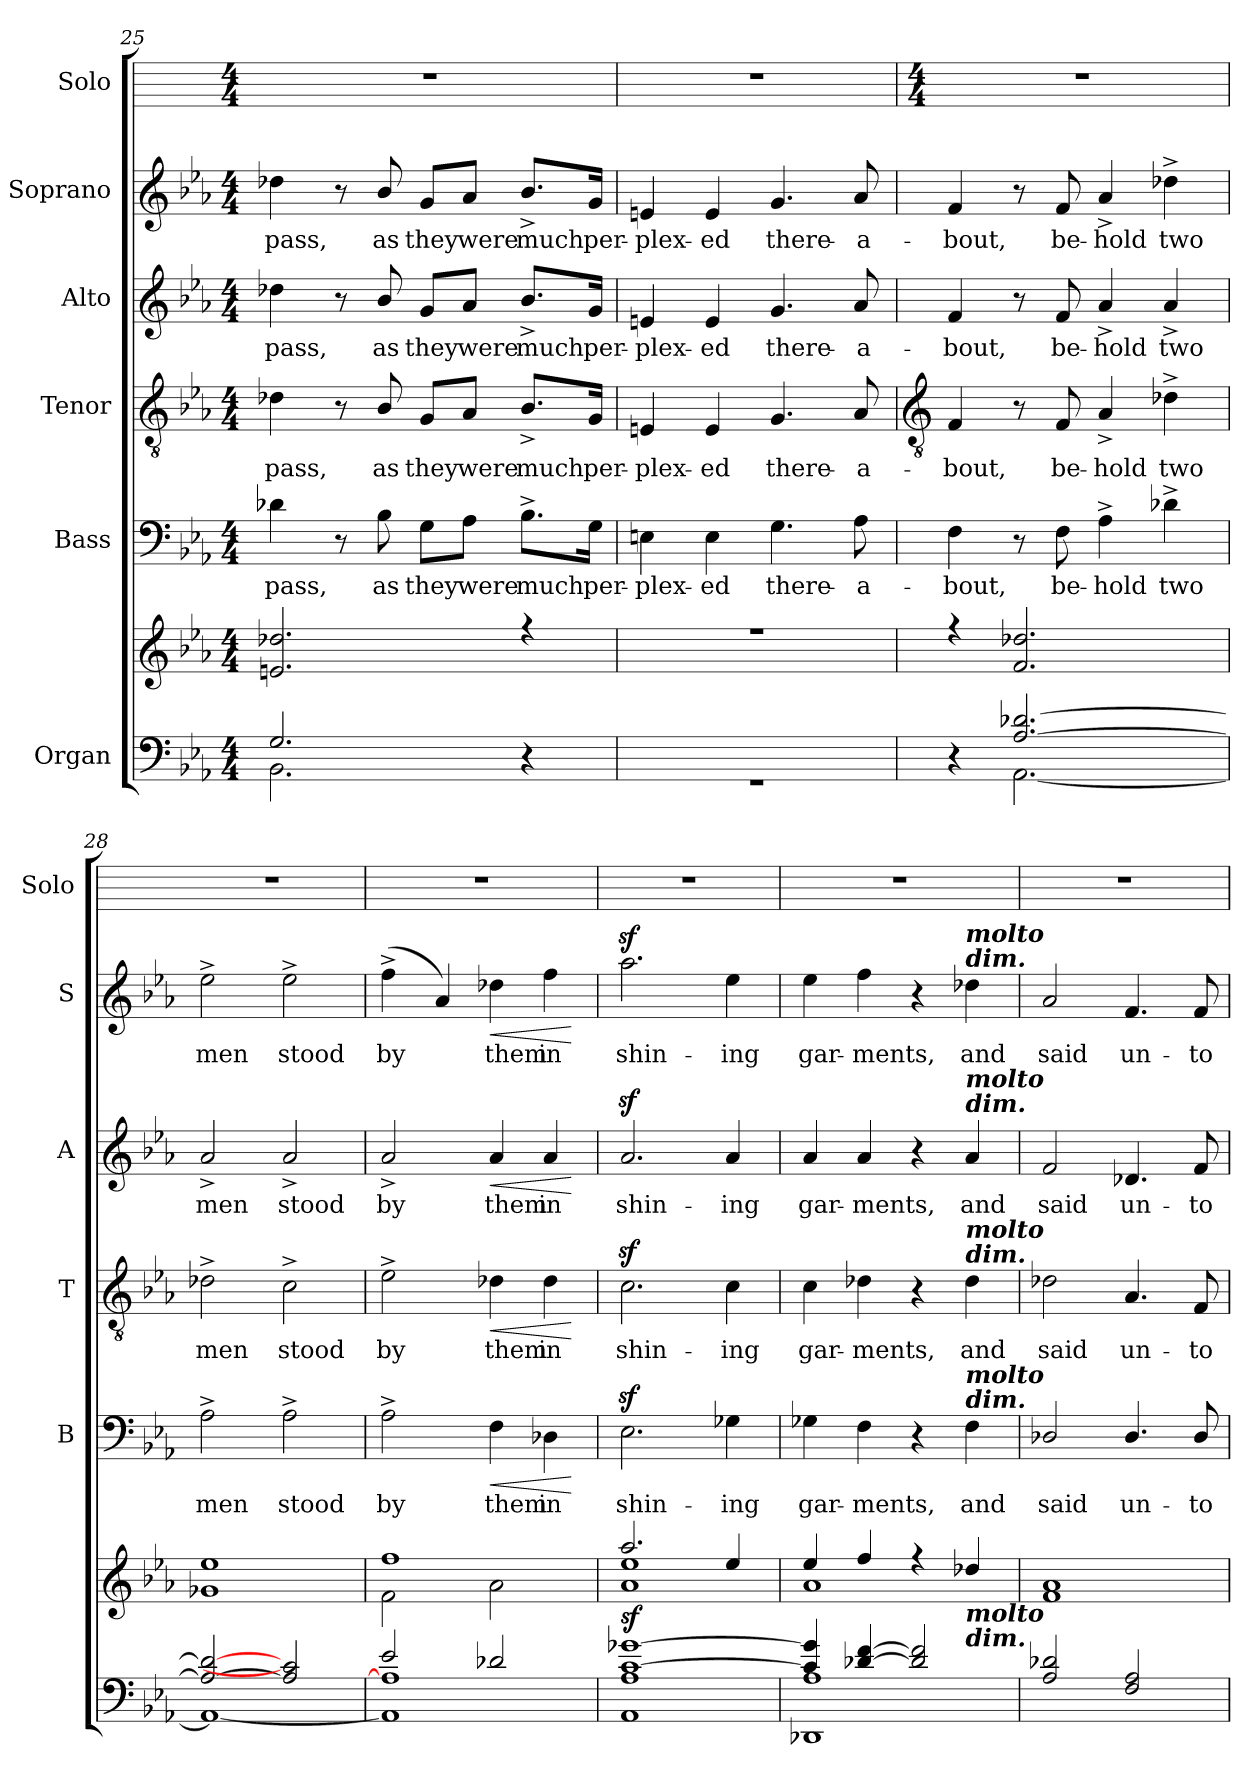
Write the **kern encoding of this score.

**kern	**kern	**dynam	**kern	**text	**dynam	**kern	**text	**dynam	**kern	**text	**dynam	**kern	**text	**dynam	**kern
*part6	*part6	*part6	*part5	*part5	*part5	*part4	*part4	*part4	*part3	*part3	*part3	*part2	*part2	*part2	*part1
*staff7	*staff6	*staff6/7	*staff5	*staff5	*staff5	*staff4	*staff4	*staff4	*staff3	*staff3	*staff3	*staff2	*staff2	*staff2	*staff1
*I"Organ	*	*	*I"Bass	*	*	*I"Tenor	*	*	*I"Alto	*	*	*I"Soprano	*	*	*I"Solo
*	*	*	*I'B	*	*	*I'T	*	*	*I'A	*	*	*I'S	*	*	*I'Solo
*clefF4	*clefG2	*	*clefF4	*	*	*clefGv2	*	*	*clefG2	*	*	*clefG2	*	*	*
*k[b-e-a-]	*k[b-e-a-]	*	*k[b-e-a-]	*	*	*k[b-e-a-]	*	*	*k[b-e-a-]	*	*	*k[b-e-a-]	*	*	*
*E-:	*E-:	*	*E-:	*	*	*E-:	*	*	*E-:	*	*	*E-:	*	*	*
*M4/4	*M4/4	*	*M4/4	*	*	*M4/4	*	*	*M4/4	*	*	*M4/4	*	*	*M4/4
=25	=25	=25	=25	=25	=25	=25	=25	=25	=25	=25	=25	=25	=25	=25	=25
*^	*^	*	*	*	*	*	*	*	*	*	*	*	*	*	*
!	!	!	!	!	!	!LO:LY:b	!	!	!LO:LY:b	!	!	!LO:LY:b	!	!	!LO:LY:b	!	!
2.G/	2.BB-\	2.en 2.dd-X	1ryy	.	4d-X	pass,	.	4d-X	pass,	.	4dd-X	pass,	.	4dd-X	pass,	.	1r
.	.	.	.	.	8r	.	.	8r	.	.	8r	.	.	8r	.	.	.
!	!	!	!	!	!	!LO:LY:b	!	!	!LO:LY:b	!	!	!LO:LY:b	!	!	!LO:LY:b	!	!
.	.	.	.	.	8B-\	as	.	8B-/	as	.	8b-/	as	.	8b-/	as	.	.
!	!	!	!	!	!	!LO:LY:b	!	!	!LO:LY:b	!	!	!LO:LY:b	!	!	!LO:LY:b	!	!
.	.	.	.	.	8G\L	they	.	8G/L	they	.	8g/L	they	.	8g/L	they	.	.
!	!	!	!	!	!	!LO:LY:b	!	!	!LO:LY:b	!	!	!LO:LY:b	!	!	!LO:LY:b	!	!
.	.	.	.	.	8A-\J	were	.	8A-/J	were	.	8a-/J	were	.	8a-/J	were	.	.
!	!	!	!	!	!	!LO:LY:b	!	!	!LO:LY:b	!	!	!LO:LY:b	!	!	!LO:LY:b	!	!
4ryy	4r	4r	.	.	8.B-^\L	much	.	8.B-^/L	much	.	8.b-^/L	much	.	8.b-^/L	much	.	.
!	!	!	!	!	!	!LO:LY:b	!	!	!LO:LY:b	!	!	!LO:LY:b	!	!	!LO:LY:b	!	!
.	.	.	.	.	16G\Jk	per-	.	16G/Jk	per-	.	16g/Jk	per-	.	16g/Jk	per-	.	.
=26	=26	=26	=26	=26	=26	=26	=26	=26	=26	=26	=26	=26	=26	=26	=26	=26	=26
!	!	!	!	!	!	!LO:LY:b	!	!	!LO:LY:b	!	!	!LO:LY:b	!	!	!LO:LY:b	!	!
1ryy	1r	1r	1ryy	.	4En	-plex-	.	4En	-plex-	.	4en	-plex-	.	4en	-plex-	.	1r
!	!	!	!	!	!	!LO:LY:b	!	!	!LO:LY:b	!	!	!LO:LY:b	!	!	!LO:LY:b	!	!
.	.	.	.	.	4E	-ed	.	4E	-ed	.	4e	-ed	.	4e	-ed	.	.
!	!	!	!	!	!	!LO:LY:b	!	!	!LO:LY:b	!	!	!LO:LY:b	!	!	!LO:LY:b	!	!
.	.	.	.	.	4.G	there-	.	4.G	there-	.	4.g	there-	.	4.g	there-	.	.
!	!	!	!	!	!	!LO:LY:b	!	!	!LO:LY:b	!	!	!LO:LY:b	!	!	!LO:LY:b	!	!
.	.	.	.	.	8A-	-a-	.	8A-	-a-	.	8a-	-a-	.	8a-	-a-	.	.
!!LO:LB:g=z
=27	=27	=27	=27	=27	=27	=27	=27	=27	=27	=27	=27	=27	=27	=27	=27	=27	=27
*	*	*	*	*	*	*	*	*clefGv2	*	*	*	*	*	*	*	*	*
*	*	*	*	*	*	*	*	*	*	*	*	*	*	*	*	*	*M4/4
!	!	!	!	!	!	!LO:LY:b	!	!	!LO:LY:b	!	!	!LO:LY:b	!	!	!LO:LY:b	!	!
4ryy	4r	4r	1ryy	.	4F	-bout,	.	4F	-bout,	.	4f	-bout,	.	4f	-bout,	.	1r
[2.A-/ [2.d-X/	[2.AA-\	2.f 2.dd-X	.	.	8r	.	.	8r	.	.	8r	.	.	8r	.	.	.
!	!	!	!	!	!	!LO:LY:b	!	!	!LO:LY:b	!	!	!LO:LY:b	!	!	!LO:LY:b	!	!
.	.	.	.	.	8F	be-	.	8F	be-	.	8f	be-	.	8f	be-	.	.
!	!	!	!	!	!	!LO:LY:b	!	!	!LO:LY:b	!	!	!LO:LY:b	!	!	!LO:LY:b	!	!
.	.	.	.	.	4A-^	-hold	.	4A-^	-hold	.	4a-^	-hold	.	4a-^	-hold	.	.
!	!	!	!	!	!	!LO:LY:b	!	!	!LO:LY:b	!	!	!LO:LY:b	!	!	!LO:LY:b	!	!
.	.	.	.	.	4d-X^	two	.	4d-X^	two	.	4a-^	two	.	4dd-X^	two	.	.
=28	=28	=28	=28	=28	=28	=28	=28	=28	=28	=28	=28	=28	=28	=28	=28	=28	=28
!	!	!	!	!	!	!LO:LY:b	!	!	!LO:LY:b	!	!	!LO:LY:b	!	!	!LO:LY:b	!	!
2A-/_ 2d-/_	1AA-\_	1g-X 1ee-	1ryy	.	2A-^	men	.	2d-X^	men	.	2a-^	men	.	2ee-^	men	.	1r
!	!	!	!	!	!	!LO:LY:b	!	!	!LO:LY:b	!	!	!LO:LY:b	!	!	!LO:LY:b	!	!
2A-/] 2c/]	.	.	.	.	2A-^	stood	.	2c^	stood	.	2a-^	stood	.	2ee-^	stood	.	.
=29	=29	=29	=29	=29	=29	=29	=29	=29	=29	=29	=29	=29	=29	=29	=29	=29	=29
!	!	!	!	!	!	!LO:LY:b	!	!	!LO:LY:b	!	!	!LO:LY:b	!	!	!LO:LY:b	!	!
2e-/	1AA-\] 1A-\]	1ff	2f\	.	2A-^	by	.	2e-^	by	.	2a-^	by	.	(4ff^	by	.	1r
.	.	.	.	.	.	.	.	.	.	.	.	.	.	4a-)	.	.	.
!	!	!	!	!	!	!LO:LY:b	!LO:HP:b	!	!LO:LY:b	!LO:HP:b	!	!LO:LY:b	!LO:HP:b	!	!LO:LY:b	!LO:HP:b	!
2d-X/	.	.	2a-\	.	4F	them	<	4d-X	them	<	4a-	them	<	4dd-X	them	<	.
!	!	!	!	!	!	!LO:LY:b	!	!	!LO:LY:b	!	!	!LO:LY:b	!	!	!LO:LY:b	!	!
.	.	.	.	.	4D-X	in	.	4d-	in	.	4a-	in	.	4ff	in	.	.
*v	*v	*	*	*	*	*	*	*	*	*	*	*	*	*	*	*	*
*	*v	*v	*	*	*	*	*	*	*	*	*	*	*	*	*	*
.	.	.	.	.	[	.	.	[	.	.	[	.	.	[	.
=30	=30	=30	=30	=30	=30	=30	=30	=30	=30	=30	=30	=30	=30	=30	=30
*^	*^	*	*	*	*	*	*	*	*	*	*	*	*	*	*
!	!	!	!	!LO:DY:b	!	!LO:LY:b	!	!	!LO:LY:b	!	!	!LO:LY:b	!	!	!LO:LY:b	!	!
[1c/ [1g-X/	1AA-\ 1A-\	2.aa-/	1a-\ 1ee-\	sf	2.E-z<	shin-	.	2.cz<	shin-	.	2.a-z<	shin-	.	2.aa-z<	shin-	.	1r
!	!	!	!	!	!	!LO:LY:b	!	!	!LO:LY:b	!	!	!LO:LY:b	!	!	!LO:LY:b	!	!
.	.	4ee-/	.	.	4G-X	-ing	.	4c	-ing	.	4a-	-ing	.	4ee-	-ing	.	.
=31	=31	=31	=31	=31	=31	=31	=31	=31	=31	=31	=31	=31	=31	=31	=31	=31	=31
!	!	!	!	!	!	!LO:LY:b	!	!	!LO:LY:b	!	!	!LO:LY:b	!	!	!LO:LY:b	!	!
4c/] 4g-/]	1DD-X\ 1A-\	4ee-/	1a-\	.	4G-X	gar-	.	4c	gar-	.	4a-	gar-	.	4ee-	gar-	.	1r
!	!	!	!	!	!	!LO:LY:b	!	!	!LO:LY:b	!	!	!LO:LY:b	!	!	!LO:LY:b	!	!
[4d-X/ [4f/	.	4ff/	.	.	4F	-ments,	.	4d-X	-ments,	.	4a-	-ments,	.	4ff	-ments,	.	.
2d-/] 2f/]	.	4r	.	.	4r	.	.	4r	.	.	4r	.	.	4r	.	.	.
!	!	!	!	!	!	!	!	!	!	!	!	!	!	!LO:TX:a:Bi:t=dim.	!	!	!
!	!	!	!	!	!	!	!	!	!	!	!	!	!	!LO:TX:a:Bi:t=molto	!	!	!
!	!	!	!	!	!	!	!	!	!	!	!LO:TX:a:Bi:t=dim.	!	!	!	!	!	!
!	!	!	!	!	!	!	!	!	!	!	!LO:TX:a:Bi:t=molto	!	!	!	!	!	!
!	!	!	!	!	!	!	!	!LO:TX:a:Bi:t=dim.	!	!	!	!	!	!	!	!	!
!	!	!	!	!	!	!	!	!LO:TX:a:Bi:t=molto	!	!	!	!	!	!	!	!	!
!	!	!	!	!	!LO:TX:a:Bi:t=dim.	!	!	!	!	!	!	!	!	!	!	!	!
!	!	!	!	!	!LO:TX:a:Bi:t=molto	!	!	!	!	!	!	!	!	!	!	!	!
!	!	!LO:TX:b:Bi:t=molto	!	!	!	!	!	!	!	!	!	!	!	!	!	!	!
!	!	!LO:TX:b:Bi:t=dim.	!	!	!	!	!	!	!	!	!	!	!	!	!	!	!
!	!	!	!	!	!	!LO:LY:b	!	!	!LO:LY:b	!	!	!LO:LY:b	!	!	!LO:LY:b	!	!
.	.	4dd-X/	.	.	4F	and	.	4d-	and	.	4a-	and	.	4dd-X	and	.	.
=32	=32	=32	=32	=32	=32	=32	=32	=32	=32	=32	=32	=32	=32	=32	=32	=32	=32
!	!	!	!	!	!	!LO:LY:b	!	!	!LO:LY:b	!	!	!LO:LY:b	!	!	!LO:LY:b	!	!
2A-/ 2d-X/	1ryy	1f 1a-	1ryy	.	2D-X/	said	.	2d-X	said	.	2f	said	.	2a-	said	.	1r
!	!	!	!	!	!	!LO:LY:b	!	!	!LO:LY:b	!	!	!LO:LY:b	!	!	!LO:LY:b	!	!
2F/ 2A-/	.	.	.	.	4.D-/	un-	.	4.A-	un-	.	4.d-X	un-	.	4.f	un-	.	.
!	!	!	!	!	!	!LO:LY:b	!	!	!LO:LY:b	!	!	!LO:LY:b	!	!	!LO:LY:b	!	!
.	.	.	.	.	8D-/	-to	.	8F	-to	.	8f	-to	.	8f	-to	.	.
*v	*v	*	*	*	*	*	*	*	*	*	*	*	*	*	*	*	*
*	*v	*v	*	*	*	*	*	*	*	*	*	*	*	*	*	*
=	=	=	=	=	=	=	=	=	=	=	=	=	=	=	=
*-	*-	*-	*-	*-	*-	*-	*-	*-	*-	*-	*-	*-	*-	*-	*-
